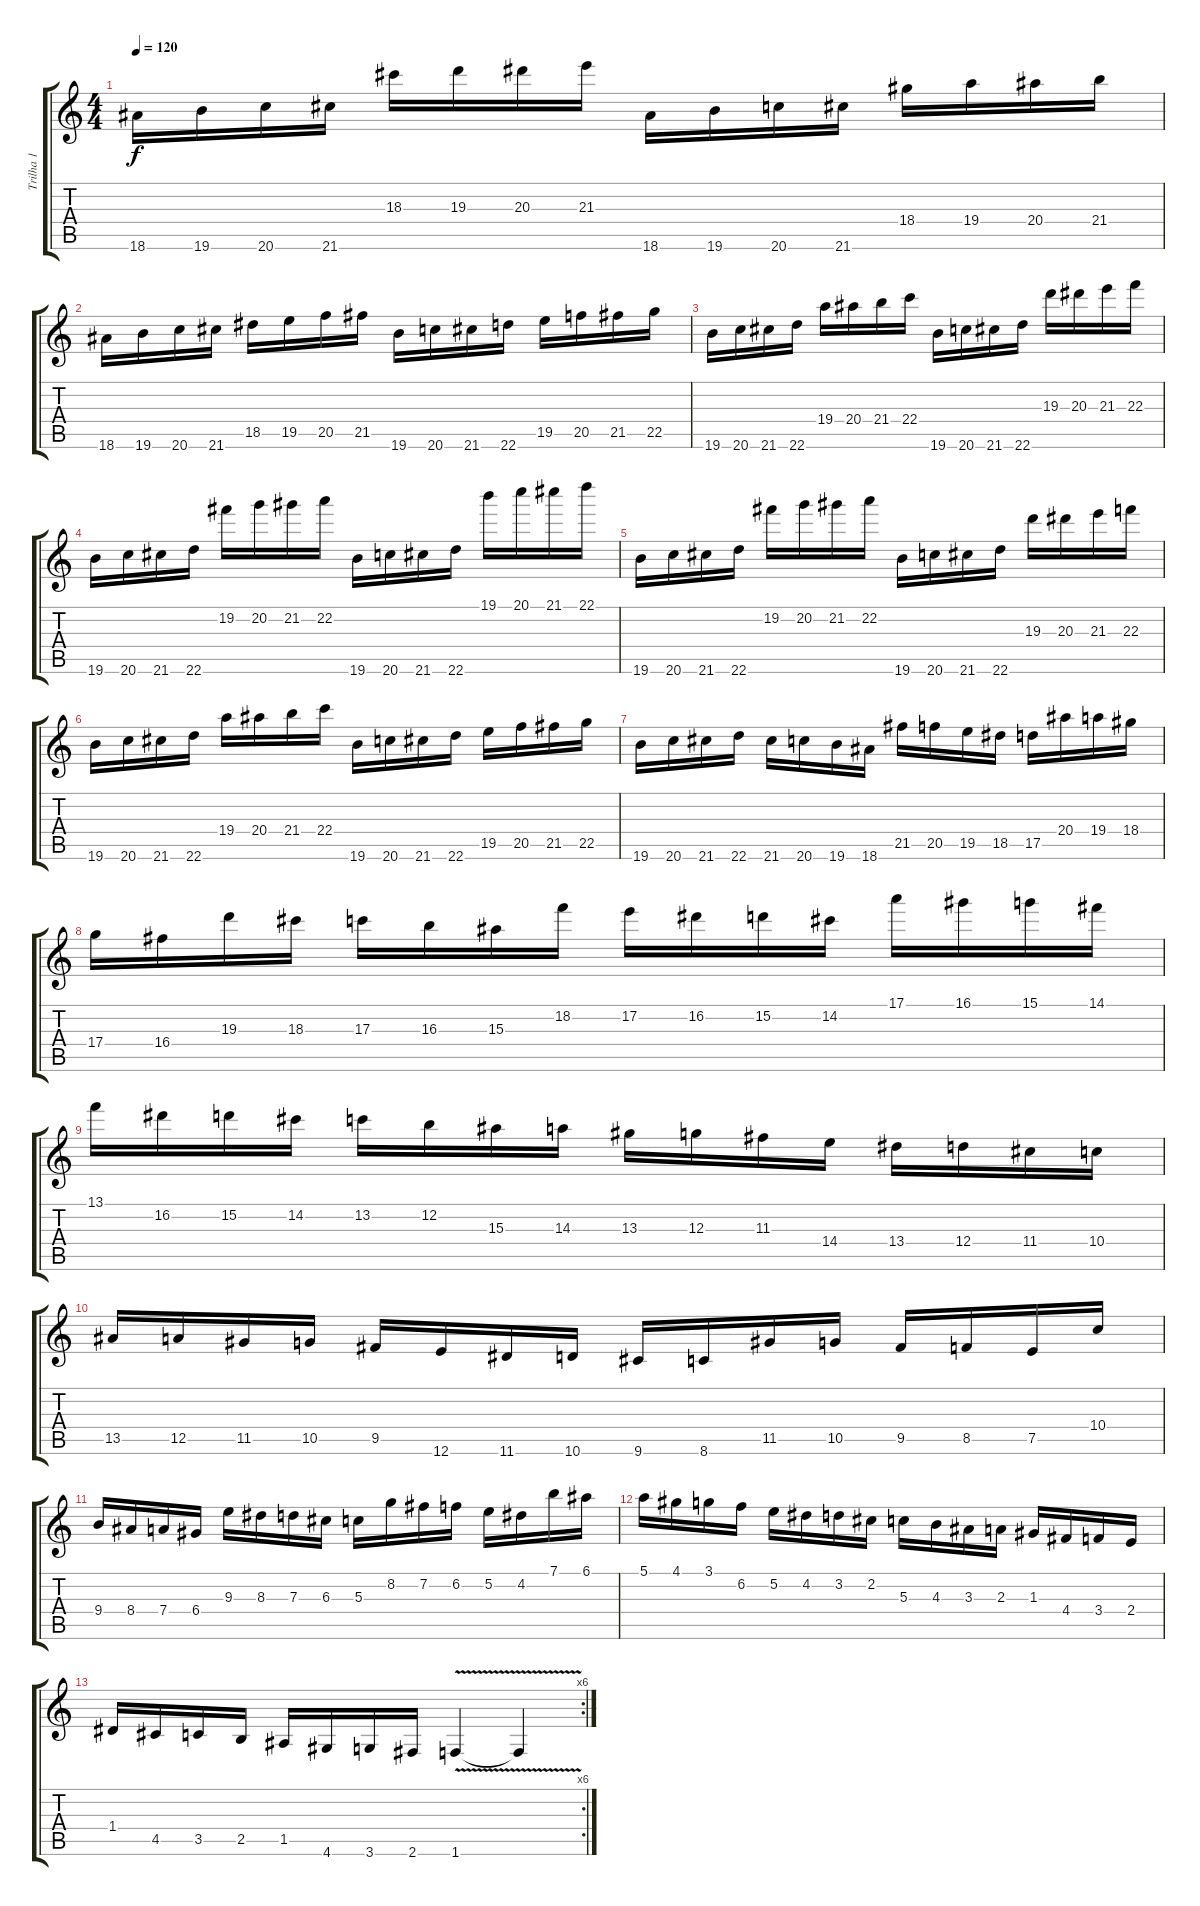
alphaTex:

\track ("Trilha 1" "Trilha 1") {instrument overdrivenguitar}
\staff {score tabs}
\tuning (E4 B3 G3 D3 A2 E2) {hide}
\ts (4 4)
\tempo 120
\clef g2
\ks c
18.6.16{dy f} 19.6.16 20.6.16 21.6.16 18.3.16 19.3.16 20.3.16 21.3.16 18.6.16 19.6.16 20.6.16 21.6.16 18.4.16 19.4.16 20.4.16 21.4.16 |
18.6.16 19.6.16 20.6.16 21.6.16 18.5.16 19.5.16 20.5.16 21.5.16 19.6.16 20.6.16 21.6.16 22.6.16 19.5.16 20.5.16 21.5.16 22.5.16 |
19.6.16 20.6.16 21.6.16 22.6.16 19.4.16 20.4.16 21.4.16 22.4.16 19.6.16 20.6.16 21.6.16 22.6.16 19.3.16 20.3.16 21.3.16 22.3.16 |
19.6.16 20.6.16 21.6.16 22.6.16 19.2.16 20.2.16 21.2.16 22.2.16 19.6.16 20.6.16 21.6.16 22.6.16 19.1.16 20.1.16 21.1.16 22.1.16 |
19.6.16 20.6.16 21.6.16 22.6.16 19.2.16 20.2.16 21.2.16 22.2.16 19.6.16 20.6.16 21.6.16 22.6.16 19.3.16 20.3.16 21.3.16 22.3.16 |
19.6.16 20.6.16 21.6.16 22.6.16 19.4.16 20.4.16 21.4.16 22.4.16 19.6.16 20.6.16 21.6.16 22.6.16 19.5.16 20.5.16 21.5.16 22.5.16 |
19.6.16 20.6.16 21.6.16 22.6.16 21.6.16 20.6.16 19.6.16 18.6.16 21.5.16 20.5.16 19.5.16 18.5.16 17.5.16 20.4.16 19.4.16 18.4.16 |
17.4.16 16.4.16 19.3.16 18.3.16 17.3.16 16.3.16 15.3.16 18.2.16 17.2.16 16.2.16 15.2.16 14.2.16 17.1.16 16.1.16 15.1.16 14.1.16 |
13.1.16 16.2.16 15.2.16 14.2.16 13.2.16 12.2.16 15.3.16 14.3.16 13.3.16 12.3.16 11.3.16 14.4.16 13.4.16 12.4.16 11.4.16 10.4.16 |
13.5.16 12.5.16 11.5.16 10.5.16 9.5.16 12.6.16 11.6.16 10.6.16 9.6.16 8.6.16 11.5.16 10.5.16 9.5.16 8.5.16 7.5.16 10.4.16 |
9.4.16 8.4.16 7.4.16 6.4.16 9.3.16 8.3.16 7.3.16 6.3.16 5.3.16 8.2.16 7.2.16 6.2.16 5.2.16 4.2.16 7.1.16 6.1.16 |
5.1.16 4.1.16 3.1.16 6.2.16 5.2.16 4.2.16 3.2.16 2.2.16 5.3.16 4.3.16 3.3.16 2.3.16 1.3.16 4.4.16 3.4.16 2.4.16 |
\rc 6
1.4.16 4.5.16 3.5.16 2.5.16 1.5.16 4.6.16 3.6.16 2.6.16 1.6{v}.4 1.6{t}.4
